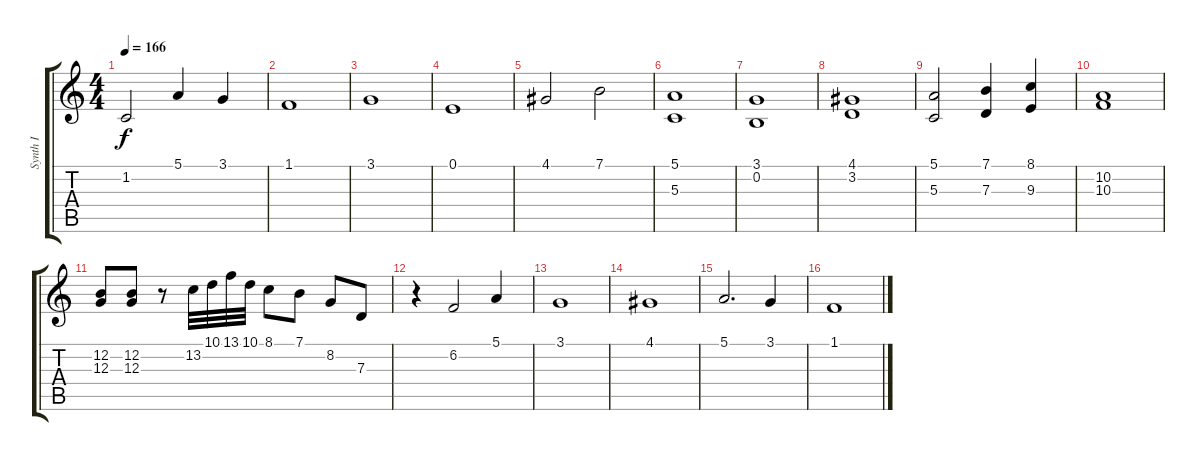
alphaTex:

\track ("Synth I" "Synth I") {instrument stringensemble1}
\staff {score tabs}
\tuning (E4 B3 G3 D3 A2 E2) {hide}
\ts (4 4)
\tempo 166
\clef g2
\ks c
1.2.2{dy f} 5.1.4 3.1.4 |
1.1.1 |
3.1.1 |
0.1.1 |
4.1.2 7.1.2 |
(5.1 5.3).1 |
(3.1 0.2).1 |
(4.1 3.2).1 |
(5.1 5.3).2 (7.1 7.3).4 (8.1 9.3).4 |
(10.2 10.3).1 |
(12.2 12.3).8 (12.2 12.3).8 r.8 13.2.32 10.1.32 13.1.32 10.1.32 8.1.8 7.1.8 8.2.8 7.3.8 |
r.4 6.2.2 5.1.4 |
3.1.1 |
4.1.1 |
5.1.2{d} 3.1.4 |
1.1.1
